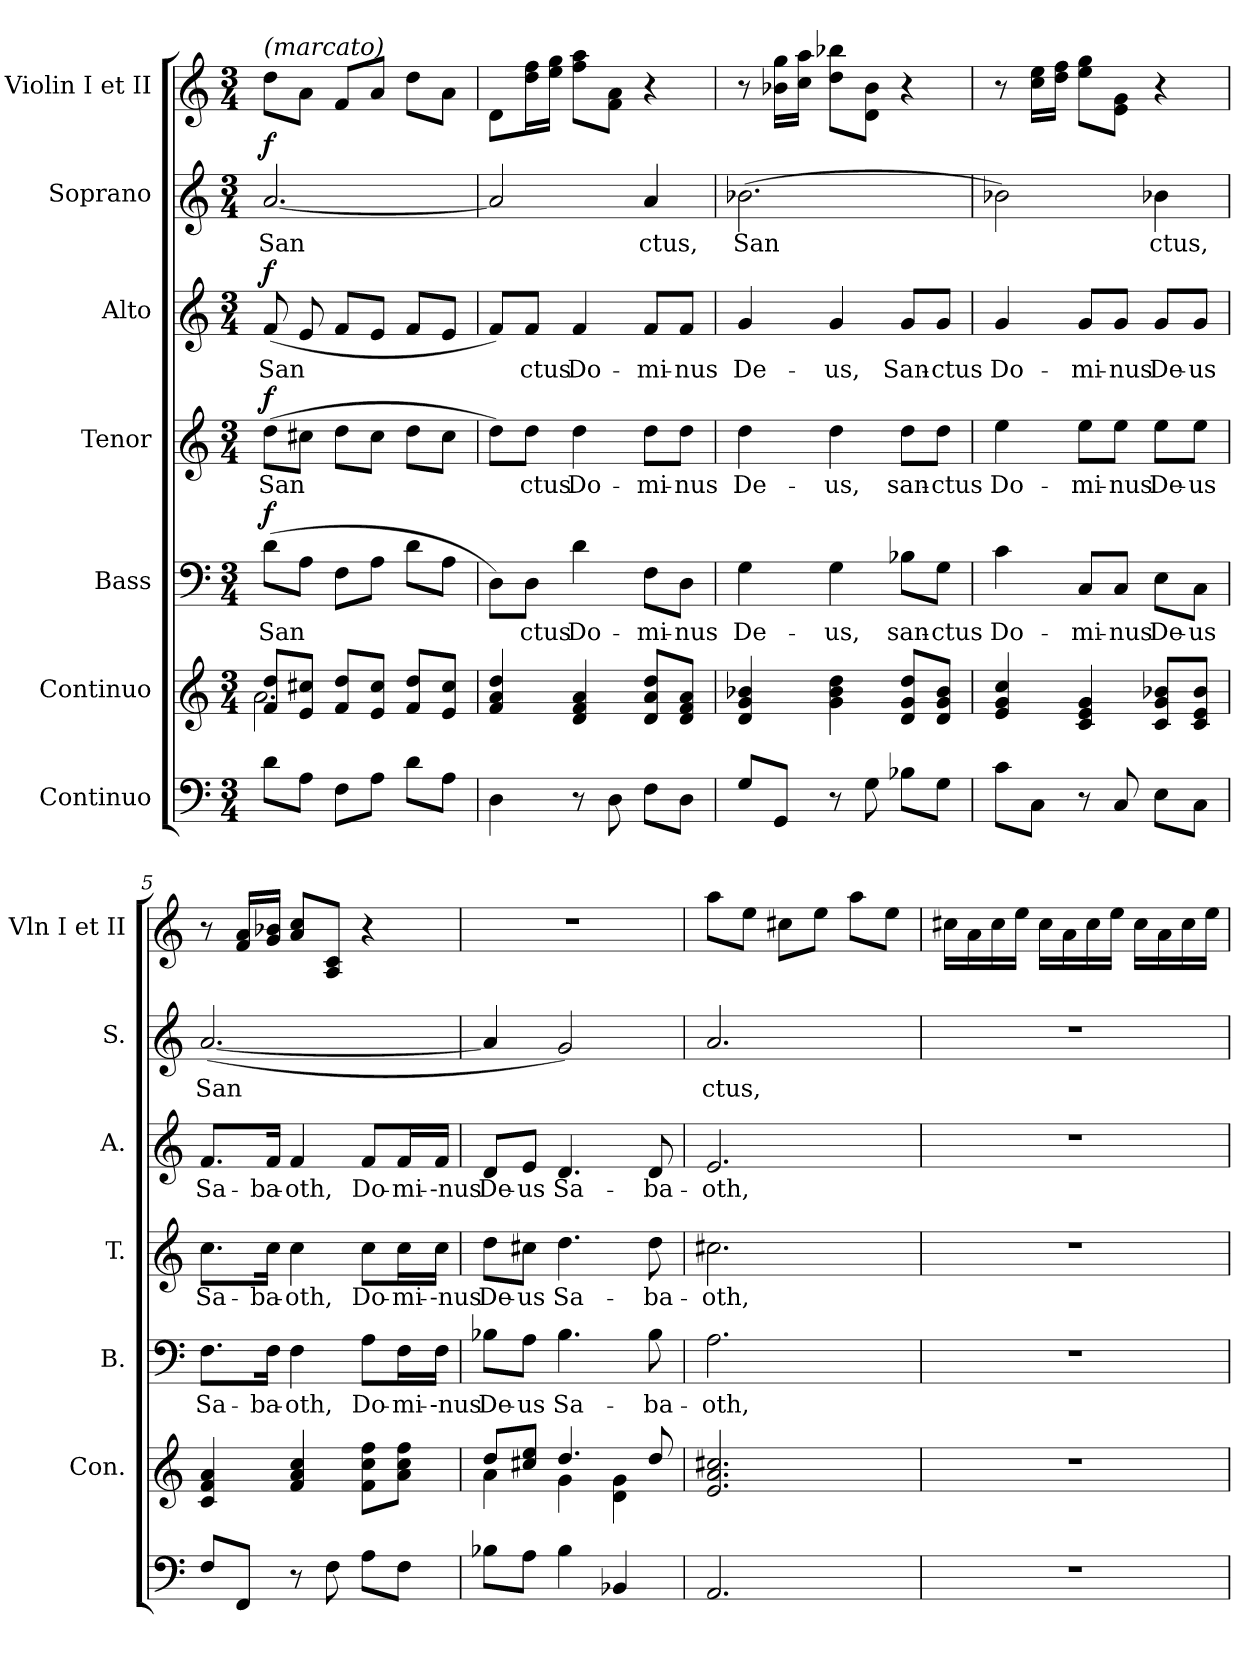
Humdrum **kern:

**kern	**kern	**kern	**text	**dynam	**kern	**text	**dynam	**kern	**text	**dynam	**kern	**text	**dynam	**kern
*part7	*part6	*part5	*part5	*part5	*part4	*part4	*part4	*part3	*part3	*part3	*part2	*part2	*part2	*part1
*staff7	*staff6	*staff5	*staff5	*staff5	*staff4	*staff4	*staff4	*staff3	*staff3	*staff3	*staff2	*staff2	*staff2	*staff1
*I"Continuo	*I"Continuo	*I"Bass	*	*	*I"Tenor	*	*	*I"Alto	*	*	*I"Soprano	*	*	*I"Violin I et II
*	*I'Con.	*I'B.	*	*	*I'T.	*	*	*I'A.	*	*	*I'S.	*	*	*I'Vln I et II
*clefF4	*clefG2	*clefF4	*	*	*clefG2	*	*	*clefG2	*	*	*clefG2	*	*	*clefG2
*k[]	*k[]	*k[]	*	*	*k[]	*	*	*k[]	*	*	*k[]	*	*	*k[]
*M3/4	*M3/4	*M3/4	*	*	*M3/4	*	*	*M3/4	*	*	*M3/4	*	*	*M3/4
*MM88	*MM88	*MM88	*	*	*MM88	*	*	*MM88	*	*	*MM88	*	*	*MM88
=1	=1	=1	=1	=1	=1	=1	=1	=1	=1	=1	=1	=1	=1	=1
*	*^	*	*	*	*	*	*	*	*	*	*	*	*	*
!	!	!	!	!	!	!	!	!	!	!	!	!	!	!	!LO:TX:a:i:t=(marcato)
!	!	!	!	!LO:LY:b	!LO:DY:a	!	!LO:LY:b	!LO:DY:a	!	!LO:LY:b	!LO:DY:a	!	!LO:LY:b	!LO:DY:a	!
8d\L	8f/ 8dd/L	2.a\	(8d\L	San	f	(8dd\L	San	f	(8f/	San	f	[2.a/	San	f	8dd\L
8A\J	8e/ 8cc#X/J	.	8A\J	.	.	8cc#X\J	.	.	8e/	.	.	.	.	.	8a\J
8F\L	8f/ 8dd/L	.	8F\L	.	.	8dd\L	.	.	8f/L	.	.	.	.	.	8f/L
8A\J	8e/ 8cc#/J	.	8A\J	.	.	8cc#\J	.	.	8e/J	.	.	.	.	.	8a/J
8d\L	8f/ 8dd/L	.	8d\L	.	.	8dd\L	.	.	8f/L	.	.	.	.	.	8dd\L
8A\J	8e/ 8cc#/J	.	8A\J	.	.	8cc#\J	.	.	8e/J	.	.	.	.	.	8a\J
*	*v	*v	*	*	*	*	*	*	*	*	*	*	*	*	*
=2	=2	=2	=2	=2	=2	=2	=2	=2	=2	=2	=2	=2	=2	=2
4D\	4f/ 4a/ 4dd/	8D\L)	.	.	8dd\L)	.	.	8f/L)	.	.	2a/]	.	.	8d\L
!	!	!	!LO:LY:b	!	!	!LO:LY:b	!	!	!LO:LY:b	!	!	!	!	!
.	.	8D\J	ctus	.	8dd\J	ctus	.	8f/J	ctus	.	.	.	.	16dd\ 16ff\L
.	.	.	.	.	.	.	.	.	.	.	.	.	.	16ee\ 16gg\JJ
!	!	!	!LO:LY:b	!	!	!LO:LY:b	!	!	!LO:LY:b	!	!	!	!	!
8r	4d/ 4f/ 4a/	4d\	Do-	.	4dd\	Do-	.	4f/	Do-	.	.	.	.	8ff\ 8aa\L
8D\	.	.	.	.	.	.	.	.	.	.	.	.	.	8f\ 8a\J
!	!	!	!LO:LY:b	!	!	!LO:LY:b	!	!	!LO:LY:b	!	!	!LO:LY:b	!	!
8F\L	8d/ 8a/ 8dd/L	8F\L	-mi-	.	8dd\L	-mi-	.	8f/L	-mi-	.	4a/	ctus,	.	4r
!	!	!	!LO:LY:b	!	!	!LO:LY:b	!	!	!LO:LY:b	!	!	!	!	!
8D\J	8d/ 8f/ 8a/J	8D\J	-nus	.	8dd\J	-nus	.	8f/J	-nus	.	.	.	.	.
=3	=3	=3	=3	=3	=3	=3	=3	=3	=3	=3	=3	=3	=3	=3
!	!	!	!LO:LY:b	!	!	!LO:LY:b	!	!	!LO:LY:b	!	!	!LO:LY:b	!	!
8G/L	4d/ 4g/ 4b-X/	4G\	De-	.	4dd\	De-	.	4g/	De-	.	[2.b-X\	San	.	8r
8GG/J	.	.	.	.	.	.	.	.	.	.	.	.	.	16b-X\ 16gg\LL
.	.	.	.	.	.	.	.	.	.	.	.	.	.	16cc\ 16aa\JJ
!	!	!	!LO:LY:b	!	!	!LO:LY:b	!	!	!LO:LY:b	!	!	!	!	!
8r	4g\ 4b-\ 4dd\	4G\	-us,	.	4dd\	-us,	.	4g/	-us,	.	.	.	.	8dd\ 8bb-X\L
8G\	.	.	.	.	.	.	.	.	.	.	.	.	.	8d\ 8b-\J
!	!	!	!LO:LY:b	!	!	!LO:LY:b	!	!	!LO:LY:b	!	!	!	!	!
8B-X\L	8d/ 8g/ 8dd/L	8B-X\L	san-	.	8dd\L	san-	.	8g/L	San-	.	.	.	.	4r
!	!	!	!LO:LY:b	!	!	!LO:LY:b	!	!	!LO:LY:b	!	!	!	!	!
8G\J	8d/ 8g/ 8b-/J	8G\J	-ctus	.	8dd\J	-ctus	.	8g/J	ctus	.	.	.	.	.
=4	=4	=4	=4	=4	=4	=4	=4	=4	=4	=4	=4	=4	=4	=4
!	!	!	!LO:LY:b	!	!	!LO:LY:b	!	!	!LO:LY:b	!	!	!	!	!
8c\L	4e/ 4g/ 4cc/	4c\	Do-	.	4ee\	Do-	.	4g/	Do-	.	2b-X\]	.	.	8r
8C\J	.	.	.	.	.	.	.	.	.	.	.	.	.	16cc\ 16ee\LL
.	.	.	.	.	.	.	.	.	.	.	.	.	.	16dd\ 16ff\JJ
!	!	!	!LO:LY:b	!	!	!LO:LY:b	!	!	!LO:LY:b	!	!	!	!	!
8r	4c/ 4e/ 4g/	8C/L	-mi-	.	8ee\L	-mi-	.	8g/L	-mi-	.	.	.	.	8ee\ 8gg\L
!	!	!	!LO:LY:b	!	!	!LO:LY:b	!	!	!LO:LY:b	!	!	!	!	!
8C/	.	8C/J	-nus	.	8ee\J	-nus	.	8g/J	-nus	.	.	.	.	8e\ 8g\J
!	!	!	!LO:LY:b	!	!	!LO:LY:b	!	!	!LO:LY:b	!	!	!LO:LY:b	!	!
8E\L	8c/ 8g/ 8b-X/L	8E\L	De-	.	8ee\L	De-	.	8g/L	De-	.	4b-X\	ctus,	.	4r
!	!	!	!LO:LY:b	!	!	!LO:LY:b	!	!	!LO:LY:b	!	!	!	!	!
8C\J	8c/ 8e/ 8b-/J	8C\J	-us	.	8ee\J	-us	.	8g/J	-us	.	.	.	.	.
!!LO:PB:g=z
=5	=5	=5	=5	=5	=5	=5	=5	=5	=5	=5	=5	=5	=5	=5
!	!	!	!LO:LY:b	!	!	!LO:LY:b	!	!	!LO:LY:b	!	!	!LO:LY:b	!	!
8F/L	4c/ 4f/ 4a/	8.F\L	Sa-	.	8.cc\L	Sa-	.	8.f/L	Sa-	.	([2.a/	San	.	8r
8FF/J	.	.	.	.	.	.	.	.	.	.	.	.	.	16f/ 16a/LL
!	!	!	!LO:LY:b	!	!	!LO:LY:b	!	!	!LO:LY:b	!	!	!	!	!
.	.	16F\Jk	-ba-	.	16cc\Jk	-ba-	.	16f/Jk	-ba-	.	.	.	.	16g/ 16b-X/JJ
!	!	!	!LO:LY:b	!	!	!LO:LY:b	!	!	!LO:LY:b	!	!	!	!	!
8r	4f/ 4a/ 4cc/	4F\	-oth,	.	4cc\	-oth,	.	4f/	-oth,	.	.	.	.	8a/ 8cc/L
8F\	.	.	.	.	.	.	.	.	.	.	.	.	.	8A/ 8c/J
!	!	!	!LO:LY:b	!	!	!LO:LY:b	!	!	!LO:LY:b	!	!	!	!	!
8A\L	8f\ 8cc\ 8ff\L	8A\L	Do--	.	8cc\L	Do-	.	8f/L	Do-	.	.	.	.	4r
!	!	!	!LO:LY:b	!	!	!LO:LY:b	!	!	!LO:LY:b	!	!	!	!	!
8F\J	8a\ 8cc\ 8ff\J	16F\L	-mi-	.	16cc\L	-mi-	.	16f/L	-mi--	.	.	.	.	.
!	!	!	!LO:LY:b	!	!	!LO:LY:b	!	!	!LO:LY:b	!	!	!	!	!
.	.	16F\JJ	--nus	.	16cc\JJ	--nus	.	16f/JJ	--nus	.	.	.	.	.
=6	=6	=6	=6	=6	=6	=6	=6	=6	=6	=6	=6	=6	=6	=6
*	*^	*	*	*	*	*	*	*	*	*	*	*	*	*
!	!	!	!	!LO:LY:b	!	!	!LO:LY:b	!	!	!LO:LY:b	!	!	!	!	!
8B-X\L	8dd/L	4a\	8B-X\L	De-	.	8dd\L	De-	.	8d/L	De-	.	4a/]	.	.	2.r
!	!	!	!	!LO:LY:b	!	!	!LO:LY:b	!	!	!LO:LY:b	!	!	!	!	!
8A\J	8cc#X/ 8ee/J	.	8A\J	-us	.	8cc#X\J	-us	.	8e/J	-us	.	.	.	.	.
!	!	!	!	!LO:LY:b	!	!	!LO:LY:b	!	!	!LO:LY:b	!	!	!	!	!
4B-\	4.dd/	4g\	4.B-\	Sa-	.	4.dd\	Sa-	.	4.d/	Sa-	.	2g/)	.	.	.
4BB-X/	.	4d\ 4g\	.	.	.	.	.	.	.	.	.	.	.	.	.
!	!	!	!	!LO:LY:b	!	!	!LO:LY:b	!	!	!LO:LY:b	!	!	!	!	!
.	8dd/	.	8B-\	-ba-	.	8dd\	-ba-	.	8d/	-ba-	.	.	.	.	.
*	*v	*v	*	*	*	*	*	*	*	*	*	*	*	*	*
=7	=7	=7	=7	=7	=7	=7	=7	=7	=7	=7	=7	=7	=7	=7
!	!	!	!LO:LY:b	!	!	!LO:LY:b	!	!	!LO:LY:b	!	!	!LO:LY:b	!	!
2.AA/	2.e/ 2.a/ 2.cc#X/	2.A\	-oth,	.	2.cc#X\	-oth,	.	2.e/	-oth,	.	2.a/	ctus,	.	8aa\L
.	.	.	.	.	.	.	.	.	.	.	.	.	.	8ee\J
.	.	.	.	.	.	.	.	.	.	.	.	.	.	8cc#X\L
.	.	.	.	.	.	.	.	.	.	.	.	.	.	8ee\J
.	.	.	.	.	.	.	.	.	.	.	.	.	.	8aa\L
.	.	.	.	.	.	.	.	.	.	.	.	.	.	8ee\J
=8	=8	=8	=8	=8	=8	=8	=8	=8	=8	=8	=8	=8	=8	=8
2.r	2.r	2.r	.	.	2.r	.	.	2.r	.	.	2.r	.	.	16cc#X\LL
.	.	.	.	.	.	.	.	.	.	.	.	.	.	16a\
.	.	.	.	.	.	.	.	.	.	.	.	.	.	16cc#\
.	.	.	.	.	.	.	.	.	.	.	.	.	.	16ee\JJ
.	.	.	.	.	.	.	.	.	.	.	.	.	.	16cc#\LL
.	.	.	.	.	.	.	.	.	.	.	.	.	.	16a\
.	.	.	.	.	.	.	.	.	.	.	.	.	.	16cc#\
.	.	.	.	.	.	.	.	.	.	.	.	.	.	16ee\JJ
.	.	.	.	.	.	.	.	.	.	.	.	.	.	16cc#\LL
.	.	.	.	.	.	.	.	.	.	.	.	.	.	16a\
.	.	.	.	.	.	.	.	.	.	.	.	.	.	16cc#\
.	.	.	.	.	.	.	.	.	.	.	.	.	.	16ee\JJ
=	=	=	=	=	=	=	=	=	=	=	=	=	=	=
*-	*-	*-	*-	*-	*-	*-	*-	*-	*-	*-	*-	*-	*-	*-
